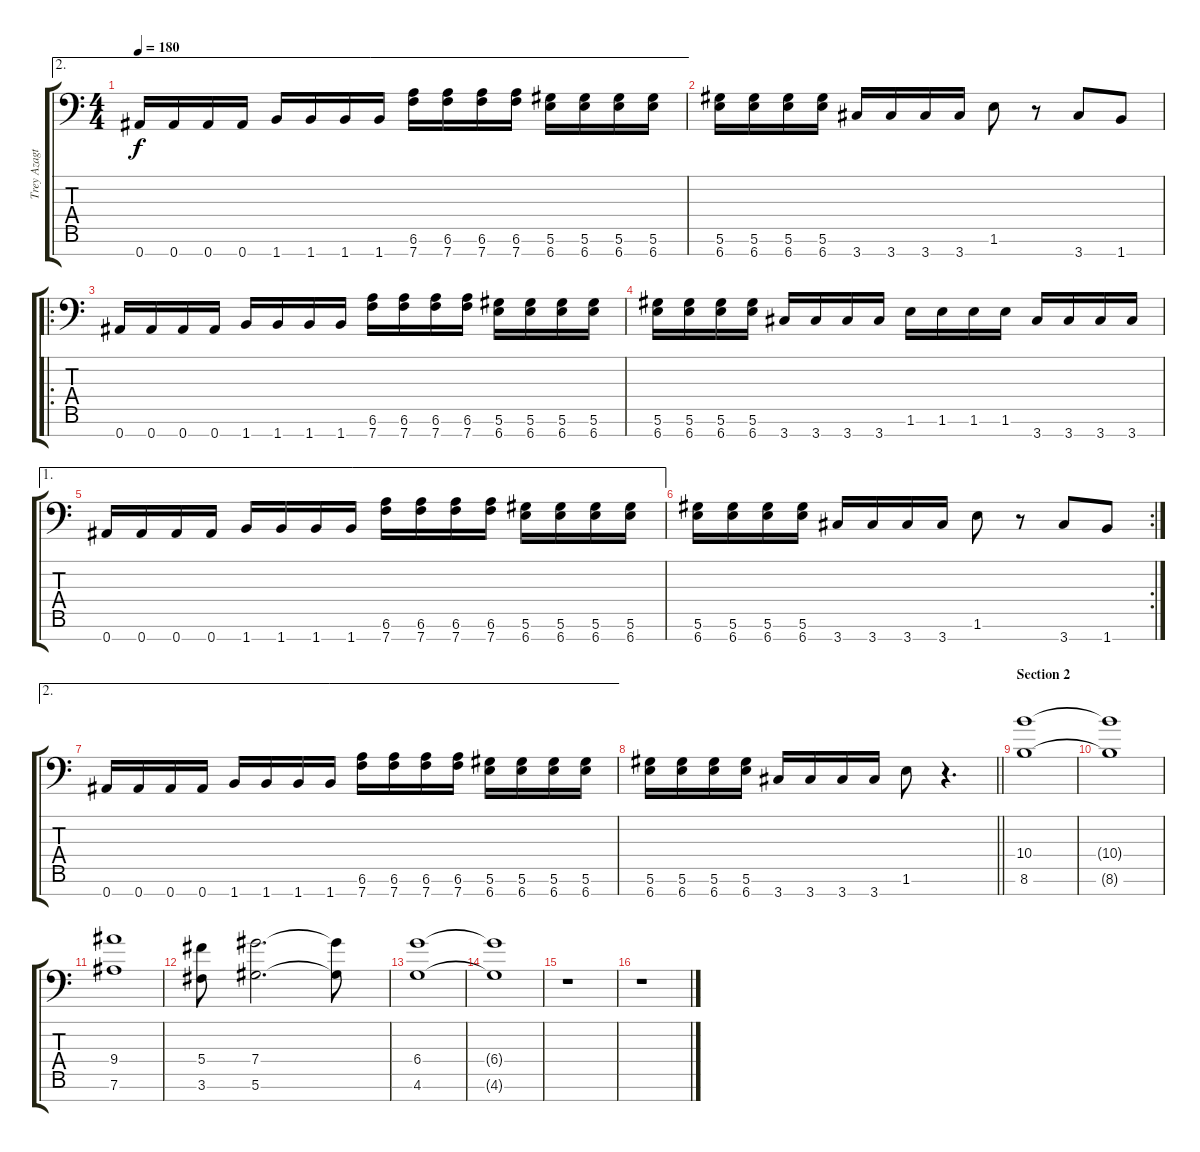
\track ("Trey Azagthoth" "Trey Azagt") {instrument distortionguitar}
\staff {score tabs}
\tuning (Eb4 Bb3 Gb3 Db3 Ab2 Eb2 Bb1) {hide}
\ae 2
\ts (4 4)
\tempo 180
\clef f4
\ks c
0.7.16{dy f} 0.7.16 0.7.16 0.7.16 1.7.16 1.7.16 1.7.16 1.7.16 (6.6 7.7).16 (6.6 7.7).16 (6.6 7.7).16 (6.6 7.7).16 (5.6 6.7).16 (5.6 6.7).16 (5.6 6.7).16 (5.6 6.7).16 |
(5.6 6.7).16 (5.6 6.7).16 (5.6 6.7).16 (5.6 6.7).16 3.7.16 3.7.16 3.7.16 3.7.16 1.6.8 r.8 3.7.8 1.7.8 |
\ro
0.7.16 0.7.16 0.7.16 0.7.16 1.7.16 1.7.16 1.7.16 1.7.16 (6.6 7.7).16 (6.6 7.7).16 (6.6 7.7).16 (6.6 7.7).16 (5.6 6.7).16 (5.6 6.7).16 (5.6 6.7).16 (5.6 6.7).16 |
(5.6 6.7).16 (5.6 6.7).16 (5.6 6.7).16 (5.6 6.7).16 3.7.16 3.7.16 3.7.16 3.7.16 1.6.16 1.6.16 1.6.16 1.6.16 3.7.16 3.7.16 3.7.16 3.7.16 |
\ae 1
0.7.16 0.7.16 0.7.16 0.7.16 1.7.16 1.7.16 1.7.16 1.7.16 (6.6 7.7).16 (6.6 7.7).16 (6.6 7.7).16 (6.6 7.7).16 (5.6 6.7).16 (5.6 6.7).16 (5.6 6.7).16 (5.6 6.7).16 |
\rc 2
(5.6 6.7).16 (5.6 6.7).16 (5.6 6.7).16 (5.6 6.7).16 3.7.16 3.7.16 3.7.16 3.7.16 1.6.8 r.8 3.7.8 1.7.8 |
\ae 2
0.7.16 0.7.16 0.7.16 0.7.16 1.7.16 1.7.16 1.7.16 1.7.16 (6.6 7.7).16 (6.6 7.7).16 (6.6 7.7).16 (6.6 7.7).16 (5.6 6.7).16 (5.6 6.7).16 (5.6 6.7).16 (5.6 6.7).16 |
\barLineRight lightlight
(5.6 6.7).16 (5.6 6.7).16 (5.6 6.7).16 (5.6 6.7).16 3.7.16 3.7.16 3.7.16 3.7.16 1.6.8 r.4{d} |
\section ("" "Section 2")
(10.4 8.6).1 |
(10.4{t} 8.6{t}).1 |
(9.4 7.6).1 |
(5.4 3.6).8 (7.4 5.6).2{d} (7.4{t} 5.6{t}).8 |
(6.4 4.6).1 |
(6.4{t} 4.6{t}).1 |
r.1 |
r.1
